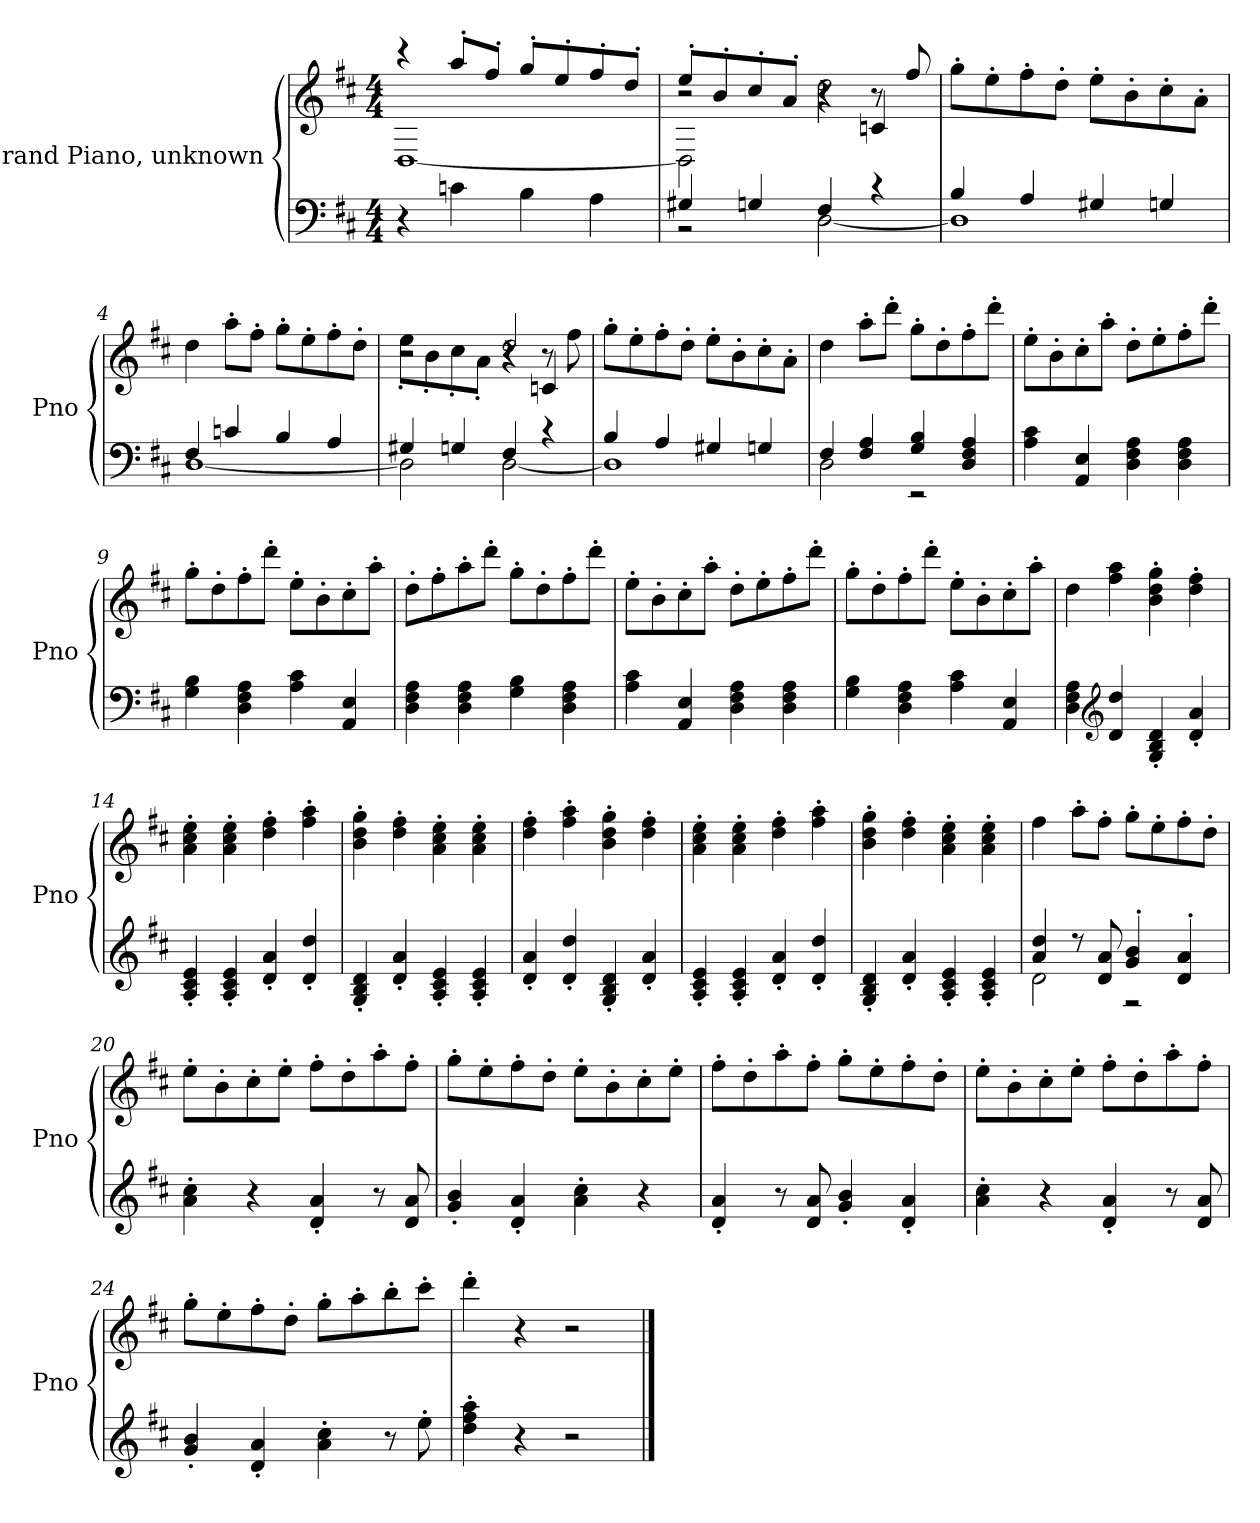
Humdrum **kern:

**kern	**kern
*part1	*part1
*staff2	*staff1
*I"Grand Piano, unknown	*
*I'Pno	*
*clefF4	*clefG2
*k[f#c#]	*k[f#c#]
*M4/4	*M4/4
*MM120	*MM120
=1	=1
*	*^
4r	4r	[1D
4cn\	8aa'/L	.
.	8ff#'/J	.
4B\	8gg'/L	.
.	8ee'/	.
4A\	8ff#'/	.
.	8dd'/J	.
=2	=2	=2
*^	*	*^
4G#X/	2r	8ee'/L	2D\]	2r
.	.	8b'/	.	.
4Gn/	.	8cc#'/	.	.
.	.	8a'/J	.	.
4F#/	[2D\	4r	2dd\	4r
4r	.	8r	.	4cn/
.	.	8ff#/	.	.
*	*	*v	*v	*v
=3	=3	=3
4B/	1D]	8gg'\L
.	.	8ee'\
4A/	.	8ff#'\
.	.	8dd'\J
4G#X/	.	8ee'\L
.	.	8b'\
4Gn/	.	8cc#'\
.	.	8a'\J
=4	=4	=4
4F#/	[1D	4dd\
4cn/	.	8aa'\L
.	.	8ff#'\J
4B/	.	8gg'\L
.	.	8ee'\
4A/	.	8ff#'\
.	.	8dd'\J
=5	=5	=5
*	*	*^
*	*	*	*^
4G#X/	2D\]	2r	8ee'\L	2r
.	.	.	8b'\	.
4Gn/	.	.	8cc#'\	.
.	.	.	8a'\J	.
4F#/	[2D\	2dd/	4r	4r
4r	.	.	8r	4cn/
.	.	.	8ff#\	.
*	*	*v	*v	*v
!!LO:LB:g=z
=6	=6	=6
4B/	1D]	8gg'\L
.	.	8ee'\
4A/	.	8ff#'\
.	.	8dd'\J
4G#X/	.	8ee'\L
.	.	8b'\
4Gn/	.	8cc#'\
.	.	8a'\J
=7	=7	=7
4F#/	2D\	4dd\
4F#/ 4A/	.	8aa'\L
.	.	8ddd'\J
4G/ 4B/	2r	8gg'\L
.	.	8dd'\
4D/ 4F#/ 4A/	.	8ff#'\
.	.	8ddd'\J
*v	*v	*
=8	=8
4A\ 4c#\	8ee'\L
.	8b'\
4AA/ 4E/	8cc#'\
.	8aa'\J
4D\ 4F#\ 4A\	8dd'\L
.	8ee'\
4D\ 4F#\ 4A\	8ff#'\
.	8ddd'\J
=9	=9
4G\ 4B\	8gg'\L
.	8dd'\
4D\ 4F#\ 4A\	8ff#'\
.	8ddd'\J
4A\ 4c#\	8ee'\L
.	8b'\
4AA/ 4E/	8cc#'\
.	8aa'\J
=10	=10
4D\ 4F#\ 4A\	8dd'\L
.	8ff#'\
4D\ 4F#\ 4A\	8aa'\
.	8ddd'\J
4G\ 4B\	8gg'\L
.	8dd'\
4D\ 4F#\ 4A\	8ff#'\
.	8ddd'\J
!!LO:LB:g=z
=11	=11
4A\ 4c#\	8ee'\L
.	8b'\
4AA/ 4E/	8cc#'\
.	8aa'\J
4D\ 4F#\ 4A\	8dd'\L
.	8ee'\
4D\ 4F#\ 4A\	8ff#'\
.	8ddd'\J
=12	=12
4G\ 4B\	8gg'\L
.	8dd'\
4D\ 4F#\ 4A\	8ff#'\
.	8ddd'\J
4A\ 4c#\	8ee'\L
.	8b'\
4AA/ 4E/	8cc#'\
.	8aa'\J
=13	=13
4D\ 4F#\ 4A\	4dd\
*clefG2	*
4d/ 4dd/	4ff#\ 4aa\
4G/' 4B/' 4d/'	4b\' 4dd\' 4gg\'
4d/' 4a/'	4dd\' 4ff#\'
=14	=14
4A/' 4c#/' 4e/'	4a\' 4cc#\' 4ee\'
4A/' 4c#/' 4e/'	4a\' 4cc#\' 4ee\'
4d/' 4a/'	4dd\' 4ff#\'
4d/' 4dd/'	4ff#\' 4aa\'
=15	=15
4G/' 4B/' 4d/'	4b\' 4dd\' 4gg\'
4d/' 4a/'	4dd\' 4ff#\'
4A/' 4c#/' 4e/'	4a\' 4cc#\' 4ee\'
4A/' 4c#/' 4e/'	4a\' 4cc#\' 4ee\'
=16	=16
4d/' 4a/'	4dd\' 4ff#\'
4d/' 4dd/'	4ff#\' 4aa\'
4G/' 4B/' 4d/'	4b\' 4dd\' 4gg\'
4d/' 4a/'	4dd\' 4ff#\'
=17	=17
4A/' 4c#/' 4e/'	4a\' 4cc#\' 4ee\'
4A/' 4c#/' 4e/'	4a\' 4cc#\' 4ee\'
4d/' 4a/'	4dd\' 4ff#\'
4d/' 4dd/'	4ff#\' 4aa\'
!!LO:LB:g=z
=18	=18
4G/' 4B/' 4d/'	4b\' 4dd\' 4gg\'
4d/' 4a/'	4dd\' 4ff#\'
4A/' 4c#/' 4e/'	4a\' 4cc#\' 4ee\'
4A/' 4c#/' 4e/'	4a\' 4cc#\' 4ee\'
=19	=19
*^	*
4a/ 4dd/	2d\	4ff#\
8r	.	8aa'\L
8d/ 8a/	.	8ff#'\J
4g/' 4b/'	2r	8gg'\L
.	.	8ee'\
4d/' 4a/'	.	8ff#'\
.	.	8dd'\J
*v	*v	*
=20	=20
4a\' 4cc#\'	8ee'\L
.	8b'\
4r	8cc#'\
.	8ee'\J
4d/' 4a/'	8ff#'\L
.	8dd'\
8r	8aa'\
8d/ 8a/	8ff#'\J
=21	=21
4g/' 4b/'	8gg'\L
.	8ee'\
4d/' 4a/'	8ff#'\
.	8dd'\J
4a\' 4cc#\'	8ee'\L
.	8b'\
4r	8cc#'\
.	8ee'\J
=22	=22
4d/' 4a/'	8ff#'\L
.	8dd'\
8r	8aa'\
8d/ 8a/	8ff#'\J
4g/' 4b/'	8gg'\L
.	8ee'\
4d/' 4a/'	8ff#'\
.	8dd'\J
!!LO:LB:g=z
=23	=23
4a\' 4cc#\'	8ee'\L
.	8b'\
4r	8cc#'\
.	8ee'\J
4d/' 4a/'	8ff#'\L
.	8dd'\
8r	8aa'\
8d/ 8a/	8ff#'\J
=24	=24
4g/' 4b/'	8gg'\L
.	8ee'\
4d/' 4a/'	8ff#'\
.	8dd'\J
4a\' 4cc#\'	8gg'\L
.	8aa'\
8r	8bb'\
8ee'\	8ccc#'\J
=25	=25
4dd\' 4ff#\' 4aa\'	4ddd'\
4r	4r
2r	2r
==	==
*-	*-
